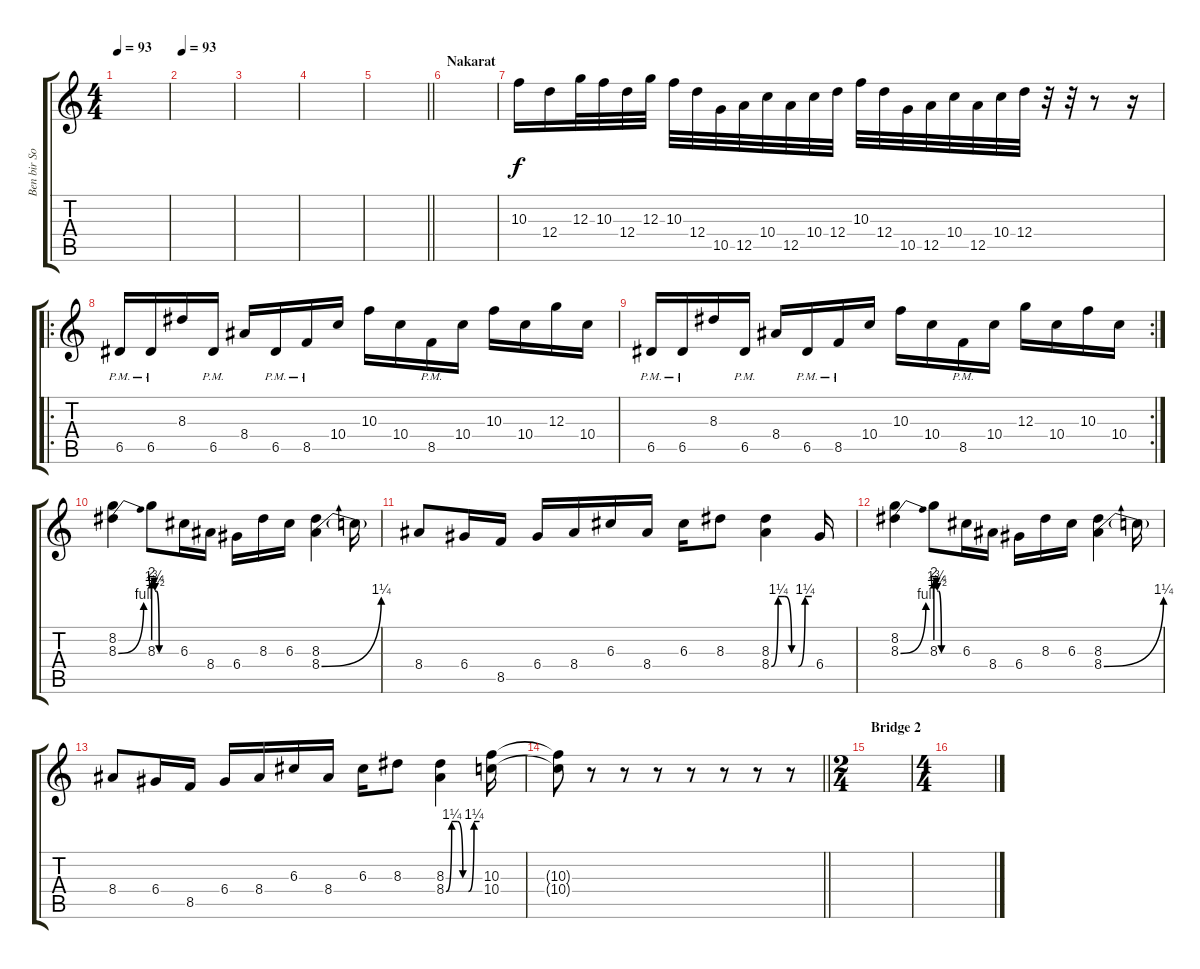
\track ("Ben bir Soloyum" "Ben bir So") {instrument overdrivenguitar}
\staff {score tabs}
\tuning (E4 B3 G3 D3 A2 E2) {hide}
\ts (4 4)
\tempo 93
\clef g2
\ks c
|
\tempo 93
|
|
|
\barLineRight lightlight
|
\section ("" "Nakarat")
|
10.3.16 12.4.16 12.3.32 10.3.32 12.4.32 12.3.32 10.3.32 12.4.32 10.5.32 12.5.32 10.4.32 12.5.32 10.4.32 12.4.32 10.3.32 12.4.32 10.5.32 12.5.32 10.4.32 12.5.32 10.4.32 12.4.32 r.32 r.32 r.8 r.16 |
\ro
6.5{pm}.16 6.5{pm}.16 8.3.16 6.5{pm}.16 8.4.16 6.5{pm}.16 8.5{pm}.16 10.4.16 10.3.16 10.4.16 8.5{pm}.16 10.4.16 10.3.16 10.4.16 12.3.16 10.4.16 |
\rc 2
6.5{pm}.16 6.5{pm}.16 8.3.16 6.5{pm}.16 8.4.16 6.5{pm}.16 8.5{pm}.16 10.4.16 10.3.16 10.4.16 8.5{pm}.16 10.4.16 12.3.16 10.4.16 10.3.16 10.4.16 |
(8.2 8.3{be (bend 0 0 60 4)}).4 8.3{be (custom 0 8 2 7 4 6 7 6 15 0 42 0 48 0 56 0 58 0 60 0)}.8 6.3.16 8.4.16 6.4.16 8.3.16 6.3.16 (8.3 8.4{be (bend 0 0 60 5)}).4 8.4{t}.16 |
8.4.8 6.4.16 8.5.16 6.4.16 8.4.16 6.3.16 8.4.16 6.3.16 8.3.8 (8.3 8.4{be (custom 0 0 10 5 20 5 30 0 40 0 50 5 60 5)}).4 6.4.16 |
(8.2 8.3{be (bend 0 0 60 4)}).4 8.3{be (custom 0 8 2 7 4 6 7 6 15 0 42 0 48 0 56 0 58 0 60 0)}.8 6.3.16 8.4.16 6.4.16 8.3.16 6.3.16 (8.3 8.4{be (bend 0 0 60 5)}).4 8.4{t}.16 |
8.4.8 6.4.16 8.5.16 6.4.16 8.4.16 6.3.16 8.4.16 6.3.16 8.3.8 (8.3 8.4{be (custom 0 0 10 5 20 5 30 0 40 0 50 5 60 5)}).4 (10.3 10.4).16 |
\barLineRight lightlight
(10.3{t} 10.4{t}).8 r.8 r.8 r.8 r.8 r.8 r.8 r.8 |
\ts (2 4)
\section ("" "Bridge 2")
|
\ts (4 4)
